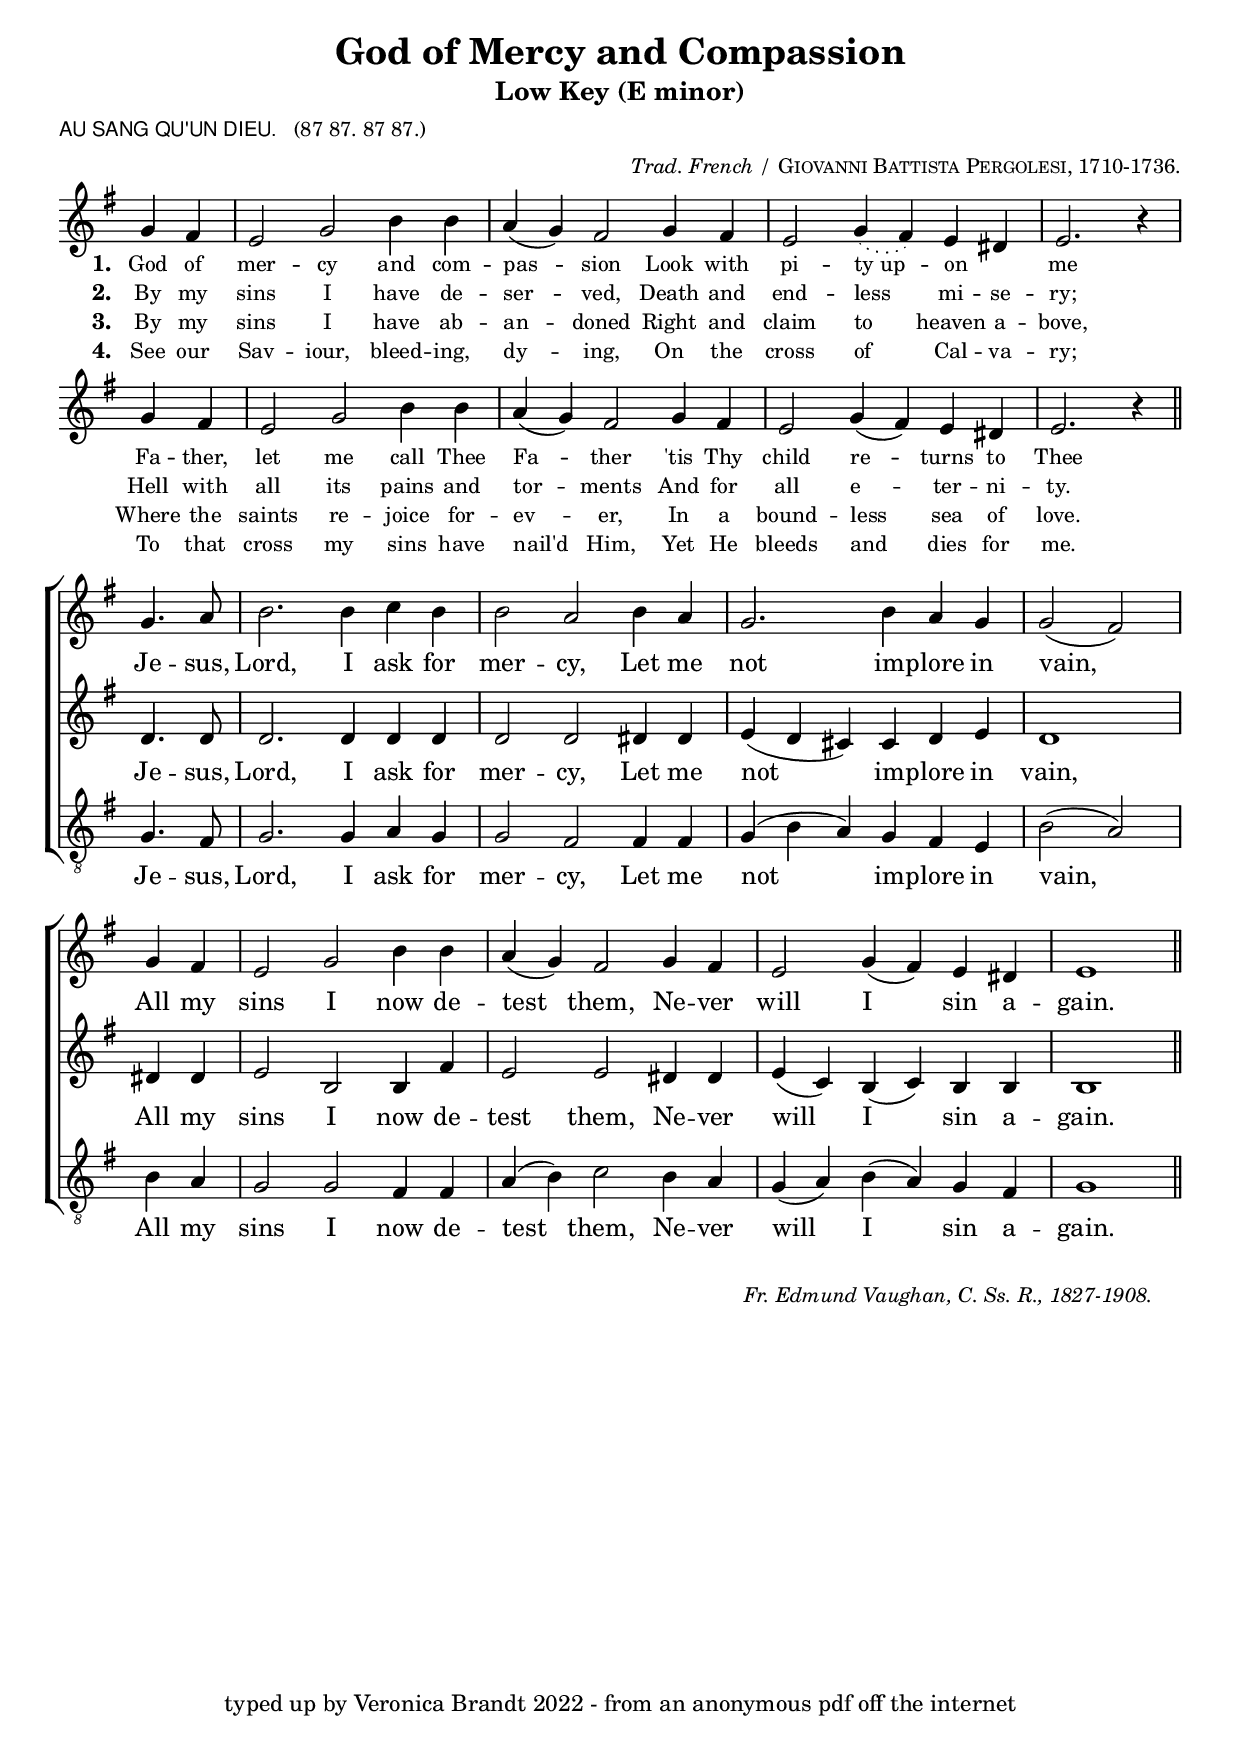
\version "2.10"

\header {
  title = "God of Mercy and Compassion"
			      subtitle = "Low Key (E minor)" 
  arranger = \markup { \small { \italic "Trad. French /" \smallCaps "Giovanni Battista Pergolesi, 1710-1736."} }
  poet = \markup { \small { \sans  "AU SANG QU'UN DIEU." \hspace #1 \roman { "(87 87. 87 87.)"} } }
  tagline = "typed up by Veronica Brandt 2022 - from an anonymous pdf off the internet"
}

      
%%% SATB voices

global = {
  \time 6/4
  \key g \minor
  \set Staff.midiInstrument = "church organ"
}

soprano = \relative c'' {
\partial 2
bes4. c8 d2. d4 ees d d2 c d4 c bes2. d4 c bes bes2( a) 
\bar "|" \break
bes4 a g2 bes d4 d c( bes) a2 bes4 a g2 bes4( a) g fis g1
\bar "||"
}

alto = \relative c' {
f4. f8 f2. f4 f f f2 f fis4 fis g( f e) e f g f1 
fis4 fis g2 d d4 a'4 g2 g fis4 fis g( ees) d( ees) d4 d d1
}

tenor = \relative c' { \clef "treble_8"
bes4. a8 bes2. bes4 c bes bes2 a a4 a bes( d c) bes a g d'2( c)
d4 c bes2 bes a4 a c( d) ees2 d4 c bes4( c) d( c) bes a bes1 
}

verses = \relative c'' { \clef treble
\partial 2
bes4 a g2 bes d4 d c( bes) a2 bes4 a \slurDotted g2 bes4( a) g fis g2. r4 \slurSolid
\bar "|" \break
bes4 a g2 bes d4 d c( bes) a2 bes4 a g2 bes4( a) g fis g2. r4
\bar "||"
}

firstWords = \lyricmode
{
    \override Score . LyricText #'font-size = #-0.5
    \override Score . LyricHyphen #'minimum-distance = #1
    \override Score . LyricSpace #'minimum-distance = #0.8
    % \override Score . LyricText #'font-name = #"Gentium"
    % \override Score . LyricText #'self-alignment-X = #-1
    \set stanza = "1. "
    %\set vocalName = "Men/Women/Unison/SATB"
God of mer -- cy and com -- pas -- sion
Look with pi -- ty_up -- on _ me
Fa -- ther, let me call Thee Fa -- ther
'tis Thy child re -- turns to Thee
	}

secondWords = \lyricmode
{
	\set stanza = "2. "
By my sins I have de -- ser -- ved,
Death and end -- less mi -- se -- ry;
Hell with all its pains and tor -- ments
And for all e -- ter -- ni -- ty.

}

thirdWords = \lyricmode
{
	\set stanza = "3. "
By my sins I have ab -- an -- doned
Right and claim to heaven a -- bove,
Where the saints re -- joice for -- ev -- er,
In a bound -- less sea of love.
}

fourthWords = \lyricmode
{
\set stanza = "4. "
See our Sav -- iour, bleed -- ing, dy -- ing,
On the cross of Cal -- va -- ry;
To that cross my sins have nail'd Him,
Yet He bleeds and dies for me.
}

chorusWords = \lyricmode
{
Je -- sus, Lord, I ask for mer -- cy,
Let me not im -- plore in vain,
All my sins I now de -- test them,
Ne -- ver will I sin a -- gain.
}

#(ly:set-option 'point-and-click #f)

\paper {
  #(set-paper-size "a4")
%  annotate-spacing = ##t
  print-page-number = ##f
  ragged-last-bottom = ##t
  ragged-bottom = ##t
}

\book{

%%% Score block	

\score{
\transpose bes g
\new ChoirStaff
<<
\context Staff = melody <<
\context Voice = verses { \global \verses }
\context Lyrics = verses \lyricsto verses \firstWords
	\context Lyrics = versesTwo \lyricsto verses \secondWords
	\context Lyrics = versesThree \lyricsto verses \thirdWords
	\context Lyrics = versesFour \lyricsto verses \fourthWords
>>
>>

\layout {
		indent=0
%		\context { \Score timing = ##f }
		\context { \Score \remove "Bar_number_engraver" }
		\context { \Staff \remove "Time_signature_engraver" }
		\context { \Score \remove "Mark_engraver"  }
                \context { \Staff \consists "Mark_engraver"  }
	}


\midi { \context { \Score tempoWholesPerMinute = #(ly:make-moment 54 2) }}   
}
	
\markup { \hspace #1 
           \line {" "} }

\score{
\transpose bes g
\new ChoirStaff	
 <<

	\context Staff = upper << 
	\context Voice = sopranos { \global \soprano }
	\context Lyrics = sopranos \lyricsto sopranos \chorusWords
			>>
	\context Staff = subupper <<
	\context Voice = altos    { \global \alto }
	\context Lyrics = altos \lyricsto altos \chorusWords
	
	                      >>
	\context Staff = lower <<
	\context Voice = tenors { \global \tenor }
	\context Lyrics = tenors \lyricsto tenors \chorusWords
	
				>>
 >>
\layout {
		indent=0
%		\context { \Score timing = ##f }
		\context { \Score \remove "Bar_number_engraver" }
		\context { \Staff \remove "Time_signature_engraver" }
		\context { \Score \remove "Mark_engraver"  }
                \context { \Staff \consists "Mark_engraver"  }
	}

\midi { 
   \context { \Score tempoWholesPerMinute = #(ly:make-moment 54 2) }
       }	
} %%score bracket

%%% Lyrics titles

\markup { \small { \hspace #66 \italic "Fr. Edmund Vaughan, C. Ss. R., 1827-1908."} }

} %%book bracket
